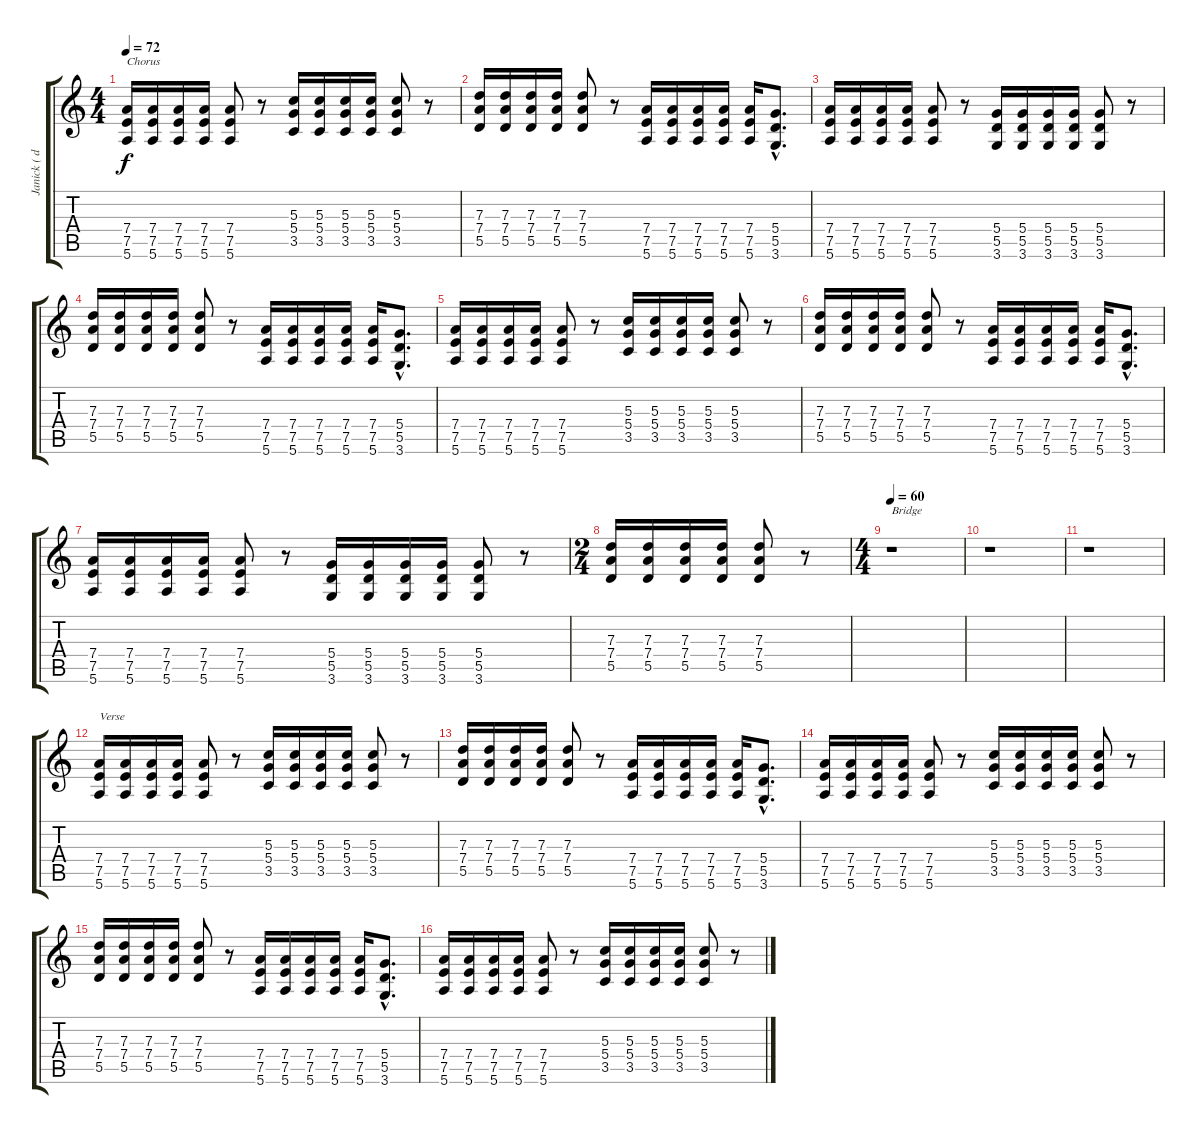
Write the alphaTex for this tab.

\track ("Janick ( distortion )" "Janick ( d") {instrument distortionguitar}
\staff {score tabs}
\tuning (E4 B3 G3 D3 A2 E2) {hide}
\ts (4 4)
\tempo 72
\clef g2
\ks c
(7.4 7.5 5.6).16{txt "Chorus" dy f} (7.4 7.5 5.6).16 (7.4 7.5 5.6).16 (7.4 7.5 5.6).16 (7.4 7.5 5.6).8 r.8 (5.3 5.4 3.5).16 (5.3 5.4 3.5).16 (5.3 5.4 3.5).16 (5.3 5.4 3.5).16 (5.3 5.4 3.5).8 r.8 |
(7.3 7.4 5.5).16 (7.3 7.4 5.5).16 (7.3 7.4 5.5).16 (7.3 7.4 5.5).16 (7.3 7.4 5.5).8 r.8 (7.4 7.5 5.6).16 (7.4 7.5 5.6).16 (7.4 7.5 5.6).16 (7.4 7.5 5.6).16 (7.4 7.5 5.6).16 (5.4{hac} 5.5{hac} 3.6{hac}).8{d} |
(7.4 7.5 5.6).16 (7.4 7.5 5.6).16 (7.4 7.5 5.6).16 (7.4 7.5 5.6).16 (7.4 7.5 5.6).8 r.8 (5.4 5.5 3.6).16 (5.4 5.5 3.6).16 (5.4 5.5 3.6).16 (5.4 5.5 3.6).16 (5.4 5.5 3.6).8 r.8 |
(7.3 7.4 5.5).16 (7.3 7.4 5.5).16 (7.3 7.4 5.5).16 (7.3 7.4 5.5).16 (7.3 7.4 5.5).8 r.8 (7.4 7.5 5.6).16 (7.4 7.5 5.6).16 (7.4 7.5 5.6).16 (7.4 7.5 5.6).16 (7.4 7.5 5.6).16 (5.4{hac} 5.5{hac} 3.6{hac}).8{d} |
(7.4 7.5 5.6).16 (7.4 7.5 5.6).16 (7.4 7.5 5.6).16 (7.4 7.5 5.6).16 (7.4 7.5 5.6).8 r.8 (5.3 5.4 3.5).16 (5.3 5.4 3.5).16 (5.3 5.4 3.5).16 (5.3 5.4 3.5).16 (5.3 5.4 3.5).8 r.8 |
(7.3 7.4 5.5).16 (7.3 7.4 5.5).16 (7.3 7.4 5.5).16 (7.3 7.4 5.5).16 (7.3 7.4 5.5).8 r.8 (7.4 7.5 5.6).16 (7.4 7.5 5.6).16 (7.4 7.5 5.6).16 (7.4 7.5 5.6).16 (7.4 7.5 5.6).16 (5.4{hac} 5.5{hac} 3.6{hac}).8{d} |
(7.4 7.5 5.6).16 (7.4 7.5 5.6).16 (7.4 7.5 5.6).16 (7.4 7.5 5.6).16 (7.4 7.5 5.6).8 r.8 (5.4 5.5 3.6).16 (5.4 5.5 3.6).16 (5.4 5.5 3.6).16 (5.4 5.5 3.6).16 (5.4 5.5 3.6).8 r.8 |
\ts (2 4)
(7.3 7.4 5.5).16 (7.3 7.4 5.5).16 (7.3 7.4 5.5).16 (7.3 7.4 5.5).16 (7.3 7.4 5.5).8 r.8 |
\ts (4 4)
\tempo 60
r.1{txt "Bridge"} |
r.1 |
r.1 |
(7.4 7.5 5.6).16{txt "Verse"} (7.4 7.5 5.6).16 (7.4 7.5 5.6).16 (7.4 7.5 5.6).16 (7.4 7.5 5.6).8 r.8 (5.3 5.4 3.5).16 (5.3 5.4 3.5).16 (5.3 5.4 3.5).16 (5.3 5.4 3.5).16 (5.3 5.4 3.5).8 r.8 |
(7.3 7.4 5.5).16 (7.3 7.4 5.5).16 (7.3 7.4 5.5).16 (7.3 7.4 5.5).16 (7.3 7.4 5.5).8 r.8 (7.4 7.5 5.6).16 (7.4 7.5 5.6).16 (7.4 7.5 5.6).16 (7.4 7.5 5.6).16 (7.4 7.5 5.6).16 (5.4{hac} 5.5{hac} 3.6{hac}).8{d} |
(7.4 7.5 5.6).16 (7.4 7.5 5.6).16 (7.4 7.5 5.6).16 (7.4 7.5 5.6).16 (7.4 7.5 5.6).8 r.8 (5.3 5.4 3.5).16 (5.3 5.4 3.5).16 (5.3 5.4 3.5).16 (5.3 5.4 3.5).16 (5.3 5.4 3.5).8 r.8 |
(7.3 7.4 5.5).16 (7.3 7.4 5.5).16 (7.3 7.4 5.5).16 (7.3 7.4 5.5).16 (7.3 7.4 5.5).8 r.8 (7.4 7.5 5.6).16 (7.4 7.5 5.6).16 (7.4 7.5 5.6).16 (7.4 7.5 5.6).16 (7.4 7.5 5.6).16 (5.4{hac} 5.5{hac} 3.6{hac}).8{d} |
(7.4 7.5 5.6).16 (7.4 7.5 5.6).16 (7.4 7.5 5.6).16 (7.4 7.5 5.6).16 (7.4 7.5 5.6).8 r.8 (5.3 5.4 3.5).16 (5.3 5.4 3.5).16 (5.3 5.4 3.5).16 (5.3 5.4 3.5).16 (5.3 5.4 3.5).8 r.8
